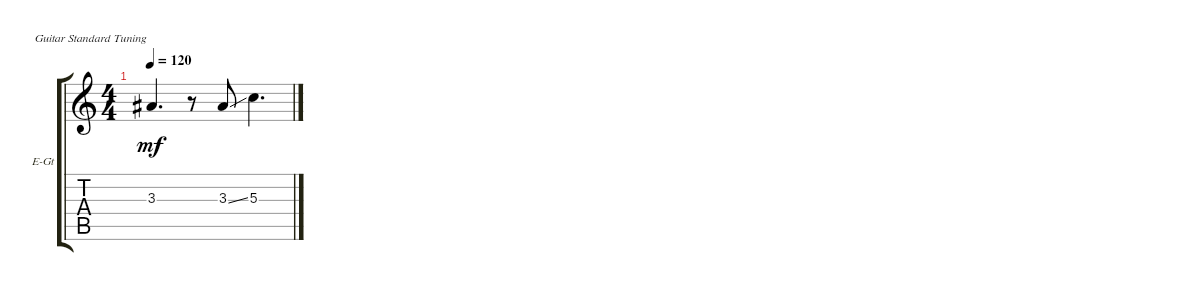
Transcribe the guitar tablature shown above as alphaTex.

\defaultSystemsLayout 4
\bracketExtendMode groupsimilarinstruments
\firstSystemTrackNameOrientation horizontal
\otherSystemsTrackNameOrientation horizontal
\track ("Electric Guitar (Drive)" "E-Gt") {instrument overdrivenguitar}
\staff {score tabs}
\tuning (E4 B3 G3 D3 A2 E2)
\ts (4 4)
\tempo 120
\clef g2
\ks c
3.3.4{d dy mf} r.8 3.3{ss}.8 5.3.4{d}
